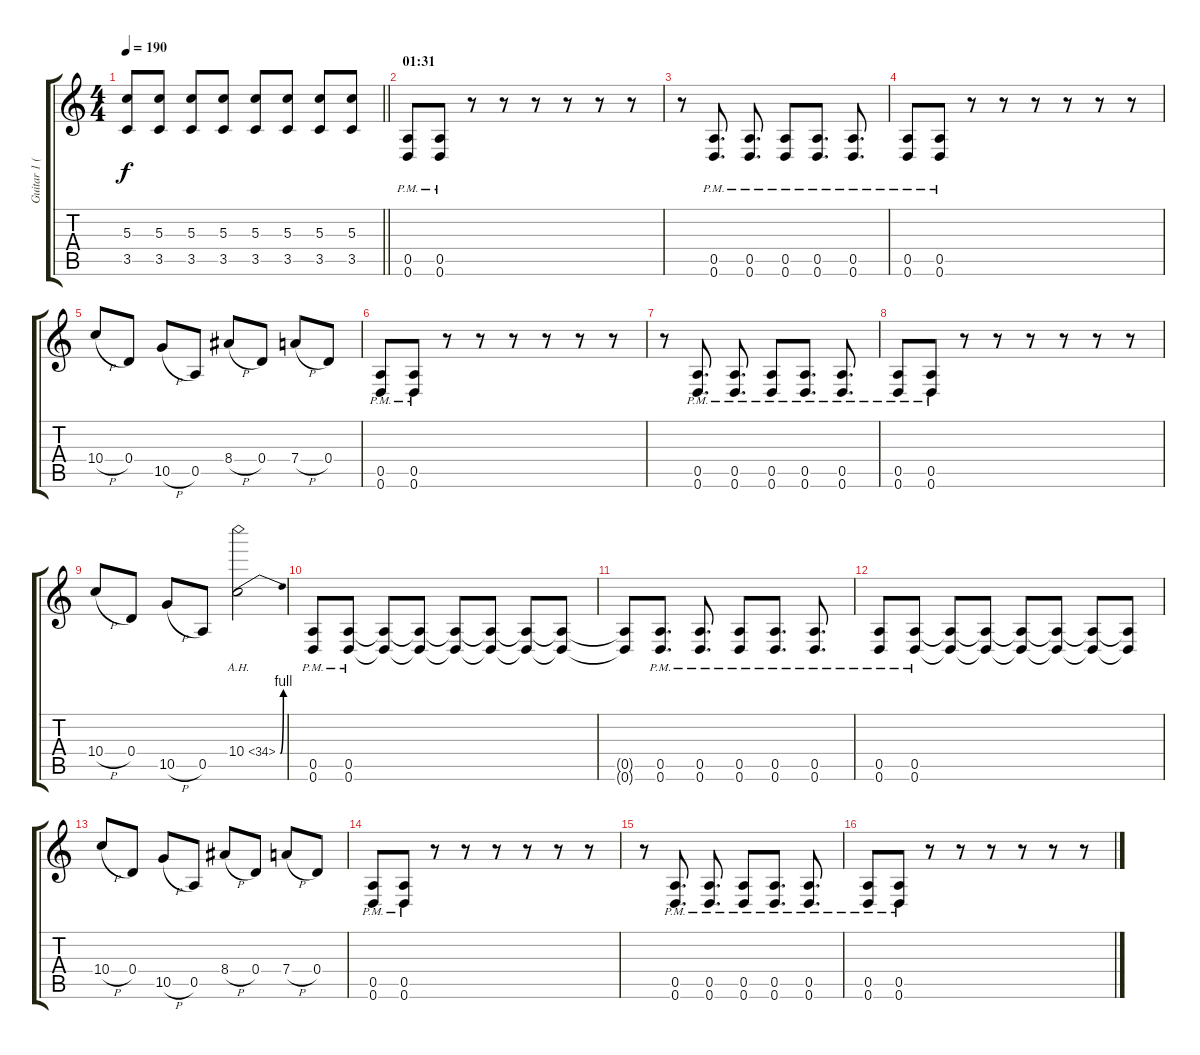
\track ("Guitar 1 (Left Speaker)" "Guitar 1 (") {instrument distortionguitar}
\staff {score tabs}
\tuning (E4 B3 G3 D3 A2 D2) {hide}
\ts (4 4)
\tempo 190
\clef g2
\barLineRight lightlight
\ks c
(5.3 3.5).8{dy f} (5.3 3.5).8 (5.3 3.5).8 (5.3 3.5).8 (5.3 3.5).8 (5.3 3.5).8 (5.3 3.5).8 (5.3 3.5).8 |
\section ("" "01:31")
(0.5{pm} 0.6{pm}).8 (0.5{pm} 0.6{pm}).8 r.8 r.8 r.8 r.8 r.8 r.8 |
r.8 (0.5{pm} 0.6{pm}).8{d} (0.5{pm} 0.6{pm}).8{d} (0.5{pm} 0.6{pm}).8 (0.5{pm} 0.6{pm}).8{d} (0.5{pm} 0.6{pm}).8{d} |
(0.5{pm} 0.6{pm}).8 (0.5{pm} 0.6{pm}).8 r.8 r.8 r.8 r.8 r.8 r.8 |
10.4{h}.8 0.4.8 10.5{h}.8 0.5.8 8.4{h}.8 0.4.8 7.4{h}.8 0.4.8 |
(0.5{pm} 0.6{pm}).8 (0.5{pm} 0.6{pm}).8 r.8 r.8 r.8 r.8 r.8 r.8 |
r.8 (0.5{pm} 0.6{pm}).8{d} (0.5{pm} 0.6{pm}).8{d} (0.5{pm} 0.6{pm}).8 (0.5{pm} 0.6{pm}).8{d} (0.5{pm} 0.6{pm}).8{d} |
(0.5{pm} 0.6{pm}).8 (0.5{pm} 0.6{pm}).8 r.8 r.8 r.8 r.8 r.8 r.8 |
10.4{h}.8 0.4.8 10.5{h}.8 0.5.8 10.4{be (bend 0 0 60 4) ah 24}.2 |
(0.5{pm} 0.6{pm}).8 (0.5{pm} 0.6{pm}).8 (0.5{t} 0.6{t}).8 (0.5{t} 0.6{t}).8 (0.5{t} 0.6{t}).8 (0.5{t} 0.6{t}).8 (0.5{t} 0.6{t}).8 (0.5{t} 0.6{t}).8 |
(0.5{t} 0.6{t}).8 (0.5{pm} 0.6{pm}).8{d} (0.5{pm} 0.6{pm}).8{d} (0.5{pm} 0.6{pm}).8 (0.5{pm} 0.6{pm}).8{d} (0.5{pm} 0.6{pm}).8{d} |
(0.5{pm} 0.6{pm}).8 (0.5{pm} 0.6{pm}).8 (0.5{t} 0.6{t}).8 (0.5{t} 0.6{t}).8 (0.5{t} 0.6{t}).8 (0.5{t} 0.6{t}).8 (0.5{t} 0.6{t}).8 (0.5{t} 0.6{t}).8 |
10.4{h}.8 0.4.8 10.5{h}.8 0.5.8 8.4{h}.8 0.4.8 7.4{h}.8 0.4.8 |
(0.5{pm} 0.6{pm}).8 (0.5{pm} 0.6{pm}).8 r.8 r.8 r.8 r.8 r.8 r.8 |
r.8 (0.5{pm} 0.6{pm}).8{d} (0.5{pm} 0.6{pm}).8{d} (0.5{pm} 0.6{pm}).8 (0.5{pm} 0.6{pm}).8{d} (0.5{pm} 0.6{pm}).8{d} |
(0.5{pm} 0.6{pm}).8 (0.5{pm} 0.6{pm}).8 r.8 r.8 r.8 r.8 r.8 r.8
